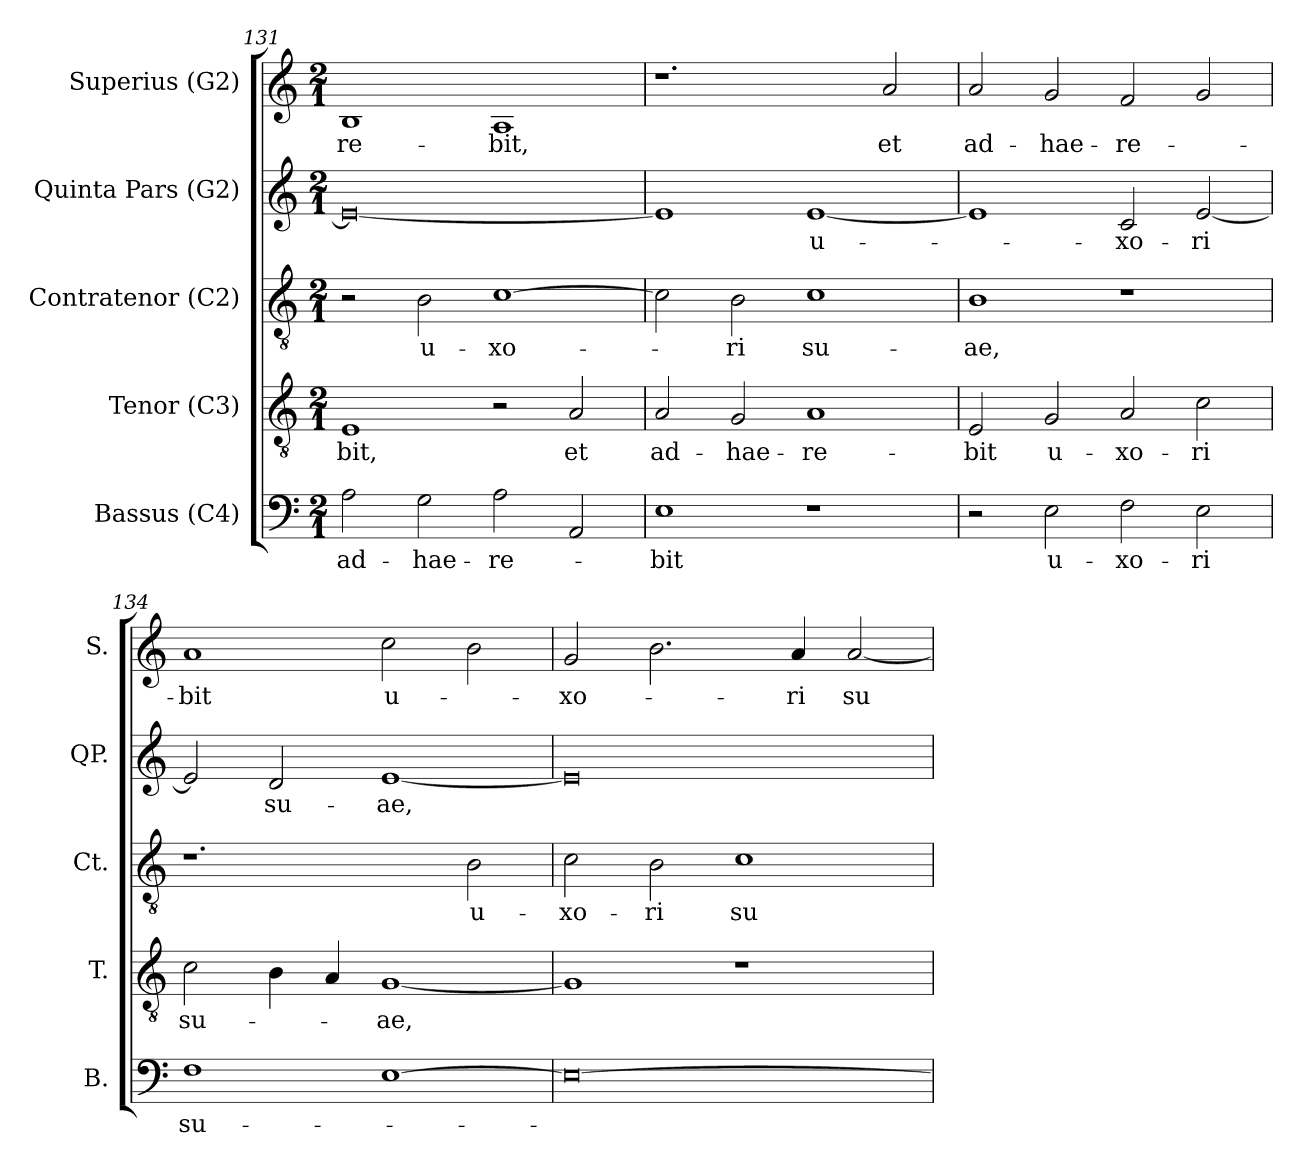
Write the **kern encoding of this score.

**kern	**text	**kern	**text	**kern	**text	**kern	**text	**kern	**text
*part5	*part5	*part4	*part4	*part3	*part3	*part2	*part2	*part1	*part1
*staff5	*staff5	*staff4	*staff4	*staff3	*staff3	*staff2	*staff2	*staff1	*staff1
*I"Bassus (C4)	*	*I"Tenor (C3)	*	*I"Contratenor (C2)	*	*I"Quinta Pars (G2)	*	*I"Superius (G2)	*
*I'B.	*	*I'T.	*	*I'Ct.	*	*I'QP.	*	*I'S.	*
!!LO:PB:g=z
*clefF4	*	*clefGv2	*	*clefGv2	*	*clefG2	*	*clefG2	*
*	*	*ITrd7c12	*	*ITrd7c12	*	*ITrd7c12	*	*	*
*k[]	*	*k[]	*	*k[]	*	*k[]	*	*k[]	*
*C:	*	*C:	*	*C:	*	*C:	*	*C:	*
*M2/1	*	*M2/1	*	*M2/1	*	*M2/1	*	*M2/1	*
=131	=131	=131	=131	=131	=131	=131	=131	=131	=131
!	!LO:LY:b:color=#000000	!	!	!	!	!	!	!	!
!	!	!	!LO:LY:b:color=#000000	!	!	!	!	!	!
!	!	!	!	!	!	!	!	!	!LO:LY:b:color=#000000
2Ai\	ad-	1EEi	-bit,	2r	.	0Ei_	.	1Bi	-re-
!	!LO:LY:b:color=#000000	!	!	!	!	!	!	!	!
!	!	!	!	!	!LO:LY:b:color=#000000	!	!	!	!
2Gi\	-hae-	.	.	2BBi\	u-	.	.	.	.
!	!LO:LY:b:color=#000000	!	!	!	!	!	!	!	!
!	!	!	!	!	!LO:LY:b:color=#000000	!	!	!	!
!	!	!	!	!	!	!	!	!	!LO:LY:b:color=#000000
2Ai\	-re-	2r	.	[1Ci	-xo-	.	.	1Ai	-bit,
!	!	!	!LO:LY:b:color=#000000	!	!	!	!	!	!
2AAi/	.	2AAi/	et	.	.	.	.	.	.
=132	=132	=132	=132	=132	=132	=132	=132	=132	=132
!	!LO:LY:b:color=#000000	!	!	!	!	!	!	!	!
!	!	!	!LO:LY:b:color=#000000	!	!	!	!	!	!
1Ei	-bit	2AAi/	ad-	2Ci\]	.	1Ei]	.	1.r	.
!	!	!	!LO:LY:b:color=#000000	!	!	!	!	!	!
!	!	!	!	!	!LO:LY:b:color=#000000	!	!	!	!
.	.	2GGi/	-hae-	2BBi\	-ri	.	.	.	.
!	!	!	!LO:LY:b:color=#000000	!	!	!	!	!	!
!	!	!	!	!	!LO:LY:b:color=#000000	!	!	!	!
!	!	!	!	!	!	!	!LO:LY:b:color=#000000	!	!
1r	.	1AAi	-re-	1Ci	su-	[1Ei	u-	.	.
!	!	!	!	!	!	!	!	!	!LO:LY:b:color=#000000
.	.	.	.	.	.	.	.	2ai/	et
=133	=133	=133	=133	=133	=133	=133	=133	=133	=133
!	!	!	!LO:LY:b:color=#000000	!	!	!	!	!	!
!	!	!	!	!	!LO:LY:b:color=#000000	!	!	!	!
!	!	!	!	!	!	!	!	!	!LO:LY:b:color=#000000
2r	.	2EEi/	-bit	1BBi	-ae,	1Ei]	.	2ai/	ad-
!	!LO:LY:b:color=#000000	!	!	!	!	!	!	!	!
!	!	!	!LO:LY:b:color=#000000	!	!	!	!	!	!
!	!	!	!	!	!	!	!	!	!LO:LY:b:color=#000000
2Ei\	u-	2GGi/	u-	.	.	.	.	2gi/	-hae-
!	!LO:LY:b:color=#000000	!	!	!	!	!	!	!	!
!	!	!	!LO:LY:b:color=#000000	!	!	!	!	!	!
!	!	!	!	!	!	!	!LO:LY:b:color=#000000	!	!
!	!	!	!	!	!	!	!	!	!LO:LY:b:color=#000000
2Fi\	-xo-	2AAi/	-xo-	1r	.	2Ci/	-xo-	2fi/	-re-
!	!LO:LY:b:color=#000000	!	!	!	!	!	!	!	!
!	!	!	!LO:LY:b:color=#000000	!	!	!	!	!	!
!	!	!	!	!	!	!	!LO:LY:b:color=#000000	!	!
2Ei\	-ri	2Ci\	-ri	.	.	[2Ei/	-ri	2gi/	.
=134	=134	=134	=134	=134	=134	=134	=134	=134	=134
!	!LO:LY:b:color=#000000	!	!	!	!	!	!	!	!
!	!	!	!LO:LY:b:color=#000000	!	!	!	!	!	!
!	!	!	!	!	!	!	!	!	!LO:LY:b:color=#000000
1Fi	su-	2Ci\	su-	1.r	.	2Ei/]	.	1ai	-bit
!	!	!	!	!	!	!	!LO:LY:b:color=#000000	!	!
.	.	4BBi\	.	.	.	2Di/	su-	.	.
.	.	4AAi/	.	.	.	.	.	.	.
!	!	!	!LO:LY:b:color=#000000	!	!	!	!	!	!
!	!	!	!	!	!	!	!LO:LY:b:color=#000000	!	!
!	!	!	!	!	!	!	!	!	!LO:LY:b:color=#000000
[1Ei	.	[1GGi	-ae,	.	.	[1Ei	-ae,	2cci\	u-
!	!	!	!	!	!LO:LY:b:color=#000000	!	!	!	!
.	.	.	.	2BBi\	u-	.	.	2bi\	.
!!LO:LB:g=z
=135	=135	=135	=135	=135	=135	=135	=135	=135	=135
!	!	!	!	!	!LO:LY:b:color=#000000	!	!	!	!
!	!	!	!	!	!	!	!	!	!LO:LY:b:color=#000000
0Ei_	.	1GGi]	.	2Ci\	-xo-	0Ei]	.	2gi/	-xo-
!	!	!	!	!	!LO:LY:b:color=#000000	!	!	!	!
.	.	.	.	2BBi\	-ri	.	.	2.bi\	.
!	!	!	!	!	!LO:LY:b:color=#000000	!	!	!	!
.	.	1r	.	1Ci	su-	.	.	.	.
!	!	!	!	!	!	!	!	!	!LO:LY:b:color=#000000
.	.	.	.	.	.	.	.	4ai/	-ri
!	!	!	!	!	!	!	!	!	!LO:LY:b:color=#000000
.	.	.	.	.	.	.	.	[2ai/	su-
=	=	=	=	=	=	=	=	=	=
*-	*-	*-	*-	*-	*-	*-	*-	*-	*-
